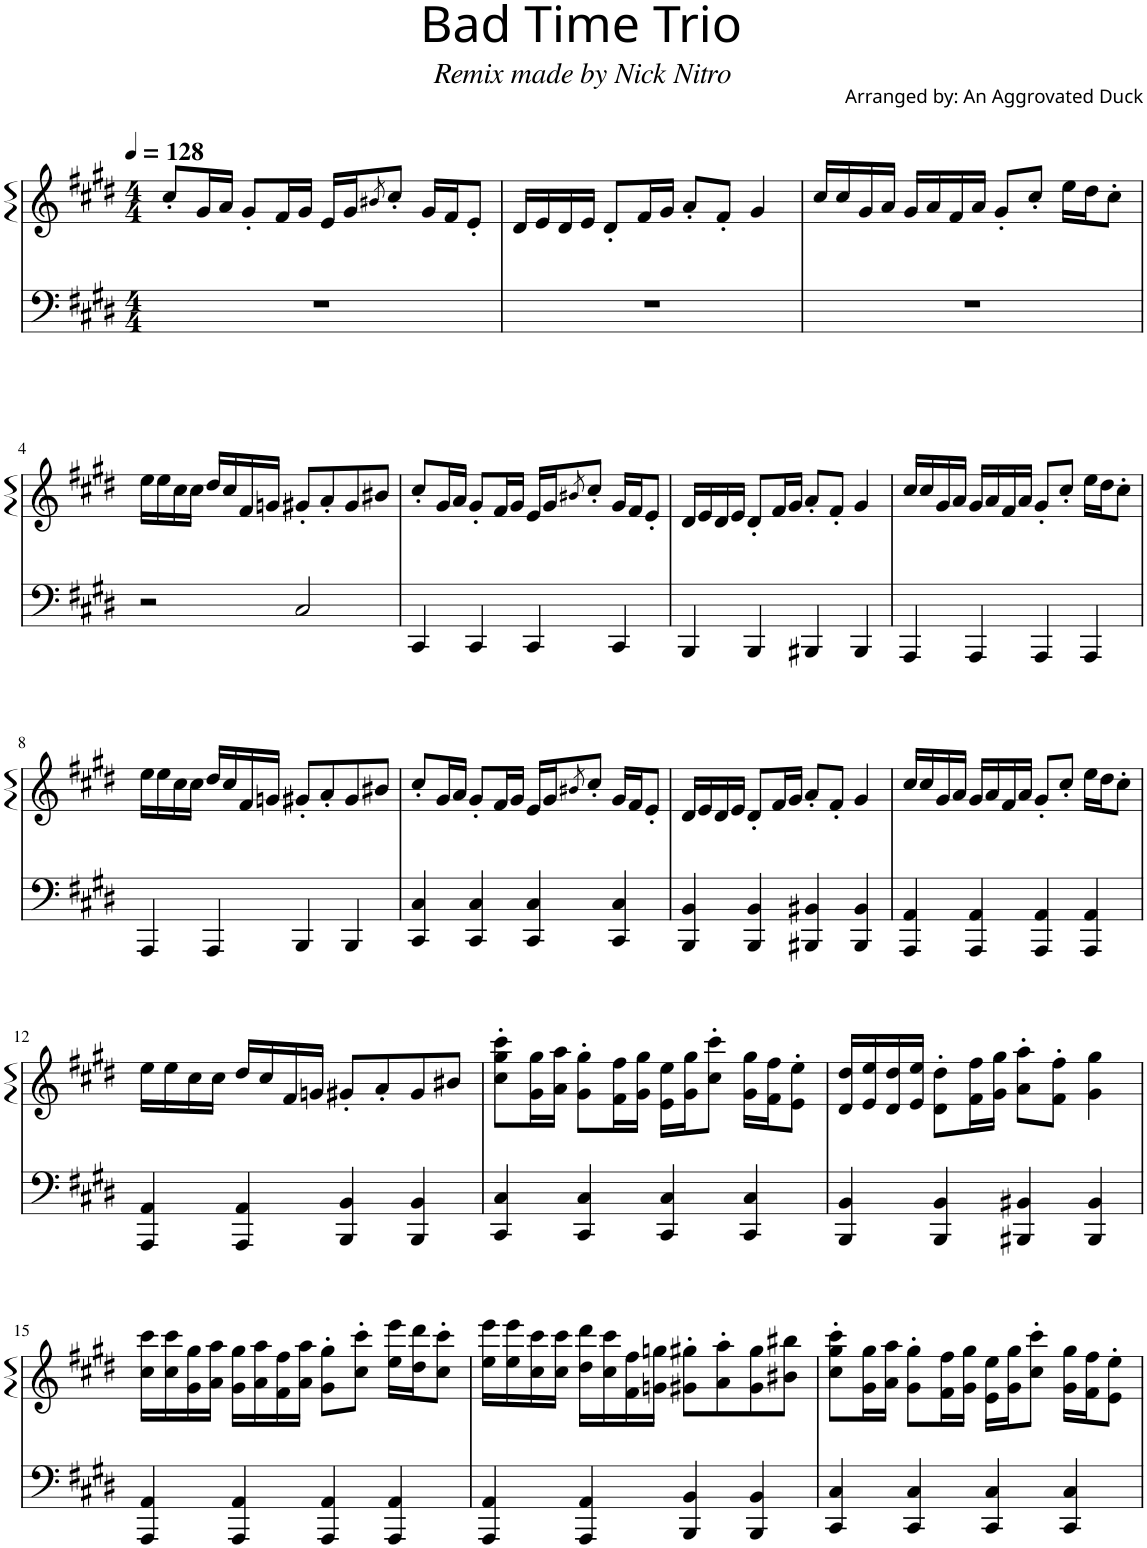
**kern	**kern
*part1	*part1
*staff2	*staff1
*I"Piano	*
*I'Pno.	*
*clefF4	*clefG2
*k[f#c#g#d#]	*k[f#c#g#d#]
*M4/4	*M4/4
*MM128	*MM128
=1	=1
1r	8cc#'/L
.	16g#/L
.	16a/JJ
.	8g#'/L
.	16f#/L
.	16g#/JJ
.	16e/LL
.	16g#/J
.	8qb#X/
.	8cc#'/J
.	16g#/LL
.	16f#/J
.	8e'/J
=2	=2
1r	16d#/LL
.	16e/
.	16d#/
.	16e/JJ
.	8d#'/L
.	16f#/L
.	16g#/JJ
.	8a'/L
.	8f#'/J
.	4g#/
=3	=3
1r	16cc#/LL
.	16cc#/
.	16g#/
.	16a/JJ
.	16g#/LL
.	16a/
.	16f#/
.	16a/JJ
.	8g#'/L
.	8cc#'/J
.	16ee\LL
.	16dd#\J
.	8cc#'\J
!!LO:LB:g=z
=4	=4
2r	16ee\LL
.	16ee\
.	16cc#\
.	16cc#\JJ
.	16dd#/LL
.	16cc#/
.	16f#/
.	16gn/JJ
2C#/	8g#X'/L
.	8a'/
.	8g#/
.	8b#X/J
=5	=5
4CC#/	8cc#'/L
.	16g#/L
.	16a/JJ
4CC#/	8g#'/L
.	16f#/L
.	16g#/JJ
4CC#/	16e/LL
.	16g#/J
.	8qb#X/
.	8cc#'/J
4CC#/	16g#/LL
.	16f#/J
.	8e'/J
=6	=6
4BBB/	16d#/LL
.	16e/
.	16d#/
.	16e/JJ
4BBB/	8d#'/L
.	16f#/L
.	16g#/JJ
4BBB#X/	8a'/L
.	8f#'/J
4BBB#/	4g#/
=7	=7
4AAA/	16cc#/LL
.	16cc#/
.	16g#/
.	16a/JJ
4AAA/	16g#/LL
.	16a/
.	16f#/
.	16a/JJ
4AAA/	8g#'/L
.	8cc#'/J
4AAA/	16ee\LL
.	16dd#\J
.	8cc#'\J
!!LO:LB:g=z
=8	=8
4AAA/	16ee\LL
.	16ee\
.	16cc#\
.	16cc#\JJ
4AAA/	16dd#/LL
.	16cc#/
.	16f#/
.	16gn/JJ
4BBB/	8g#X'/L
.	8a'/
4BBB/	8g#/
.	8b#X/J
=9	=9
4CC#/ 4C#/	8cc#'/L
.	16g#/L
.	16a/JJ
4CC#/ 4C#/	8g#'/L
.	16f#/L
.	16g#/JJ
4CC#/ 4C#/	16e/LL
.	16g#/J
.	8qb#X/
.	8cc#'/J
4CC#/ 4C#/	16g#/LL
.	16f#/J
.	8e'/J
=10	=10
4BBB/ 4BB/	16d#/LL
.	16e/
.	16d#/
.	16e/JJ
4BBB/ 4BB/	8d#'/L
.	16f#/L
.	16g#/JJ
4BBB#X/ 4BB#X/	8a'/L
.	8f#'/J
4BBB#/ 4BB#/	4g#/
=11	=11
4AAA/ 4AA/	16cc#/LL
.	16cc#/
.	16g#/
.	16a/JJ
4AAA/ 4AA/	16g#/LL
.	16a/
.	16f#/
.	16a/JJ
4AAA/ 4AA/	8g#'/L
.	8cc#'/J
4AAA/ 4AA/	16ee\LL
.	16dd#\J
.	8cc#'\J
!!LO:LB:g=z
=12	=12
4AAA/ 4AA/	16ee\LL
.	16ee\
.	16cc#\
.	16cc#\JJ
4AAA/ 4AA/	16dd#/LL
.	16cc#/
.	16f#/
.	16gn/JJ
4BBB/ 4BB/	8g#X'/L
.	8a'/
4BBB/ 4BB/	8g#/
.	8b#X/J
=13	=13
4CC#/ 4C#/	8cc#\' 8gg#\' 8ccc#\'L
.	16g#\ 16gg#\L
.	16a\ 16aa\JJ
4CC#/ 4C#/	8g#\' 8gg#\'L
.	16f#\ 16ff#\L
.	16g#\ 16gg#\JJ
4CC#/ 4C#/	16e\ 16ee\LL
.	16g#\ 16gg#\J
.	8cc#\' 8ccc#\'J
4CC#/ 4C#/	16g#\ 16gg#\LL
.	16f#\ 16ff#\J
.	8e\' 8ee\'J
=14	=14
4BBB/ 4BB/	16d#/ 16dd#/LL
.	16e/ 16ee/
.	16d#/ 16dd#/
.	16e/ 16ee/JJ
4BBB/ 4BB/	8d#\' 8dd#\'L
.	16f#\ 16ff#\L
.	16g#\ 16gg#\JJ
4BBB#X/ 4BB#X/	8a\' 8aa\'L
.	8f#\' 8ff#\'J
4BBB#/ 4BB#/	4g#\ 4gg#\
!!LO:LB:g=z
=15	=15
4AAA/ 4AA/	16cc#\ 16ccc#\LL
.	16cc#\ 16ccc#\
.	16g#\ 16gg#\
.	16a\ 16aa\JJ
4AAA/ 4AA/	16g#\ 16gg#\LL
.	16a\ 16aa\
.	16f#\ 16ff#\
.	16a\ 16aa\JJ
4AAA/ 4AA/	8g#\' 8gg#\'L
.	8cc#\' 8ccc#\'J
4AAA/ 4AA/	16ee\ 16eee\LL
.	16dd#\ 16ddd#\J
.	8cc#\' 8ccc#\'J
=16	=16
4AAA/ 4AA/	16ee\ 16eee\LL
.	16ee\ 16eee\
.	16cc#\ 16ccc#\
.	16cc#\ 16ccc#\JJ
4AAA/ 4AA/	16dd#\ 16ddd#\LL
.	16cc#\ 16ccc#\
.	16f#\ 16ff#\
.	16gn\ 16ggn\JJ
4BBB/ 4BB/	8g#X\' 8gg#X\'L
.	8a\' 8aa\'
4BBB/ 4BB/	8g#\ 8gg#\
.	8b#X\ 8bb#X\J
=17	=17
4CC#/ 4C#/	8cc#\' 8gg#\' 8ccc#\'L
.	16g#\ 16gg#\L
.	16a\ 16aa\JJ
4CC#/ 4C#/	8g#\' 8gg#\'L
.	16f#\ 16ff#\L
.	16g#\ 16gg#\JJ
4CC#/ 4C#/	16e\ 16ee\LL
.	16g#\ 16gg#\J
.	8cc#\' 8ccc#\'J
4CC#/ 4C#/	16g#\ 16gg#\LL
.	16f#\ 16ff#\J
.	8e\' 8ee\'J
=	=
*-	*-
